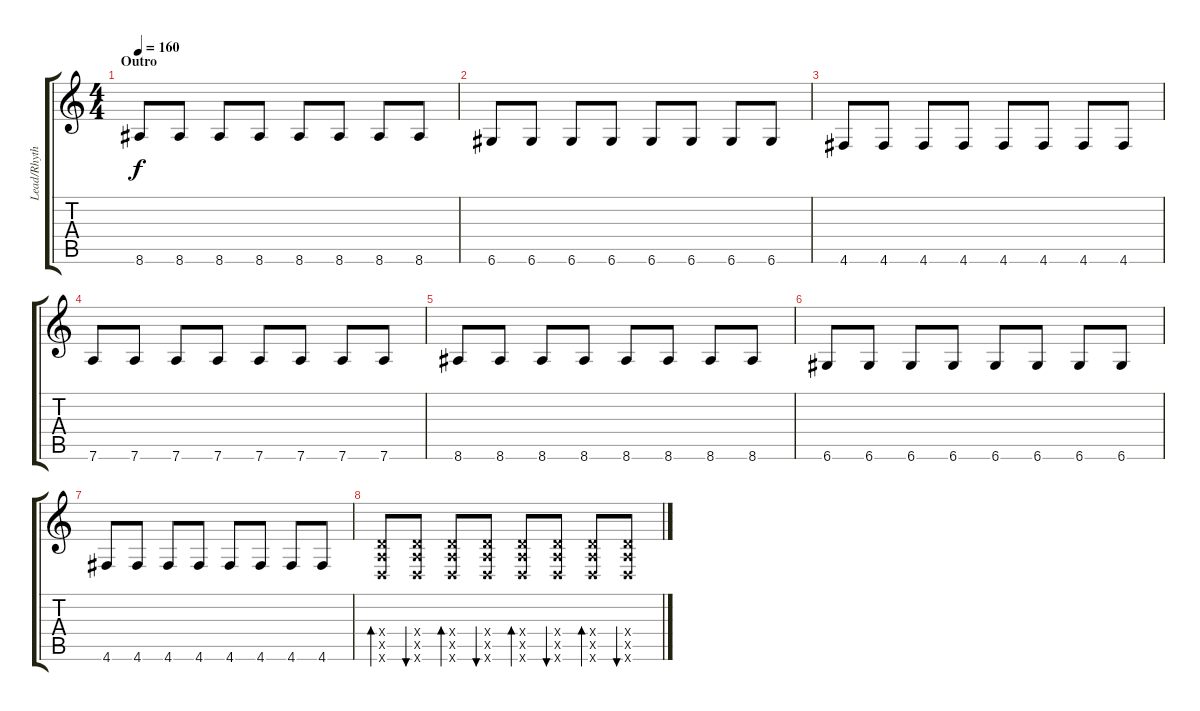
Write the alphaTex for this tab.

\track ("Lead/Rhythm (Distortion)" "Lead/Rhyth") {instrument overdrivenguitar}
\staff {score tabs}
\tuning (E4 B3 G3 D3 A2 D2) {hide}
\ts (4 4)
\section ("" "Outro")
\tempo 160
\clef g2
\ks c
8.6.8{dy f} 8.6.8 8.6.8 8.6.8 8.6.8 8.6.8 8.6.8 8.6.8 |
6.6.8 6.6.8 6.6.8 6.6.8 6.6.8 6.6.8 6.6.8 6.6.8 |
4.6.8 4.6.8 4.6.8 4.6.8 4.6.8 4.6.8 4.6.8 4.6.8 |
7.6.8 7.6.8 7.6.8 7.6.8 7.6.8 7.6.8 7.6.8 7.6.8 |
8.6.8 8.6.8 8.6.8 8.6.8 8.6.8 8.6.8 8.6.8 8.6.8 |
6.6.8 6.6.8 6.6.8 6.6.8 6.6.8 6.6.8 6.6.8 6.6.8 |
4.6.8 4.6.8 4.6.8 4.6.8 4.6.8 4.6.8 4.6.8 4.6.8 |
(0.4{x} 0.5{x} 0.6{x}).8{bd 60} (0.4{x} 0.5{x} 0.6{x}).8{bu 60} (0.4{x} 0.5{x} 0.6{x}).8{bd 60} (0.4{x} 0.5{x} 0.6{x}).8{bu 60} (0.4{x} 0.5{x} 0.6{x}).8{bd 60} (0.4{x} 0.5{x} 0.6{x}).8{bu 60} (0.4{x} 0.5{x} 0.6{x}).8{bd 60} (0.4{x} 0.5{x} 0.6{x}).8{bu 60}
